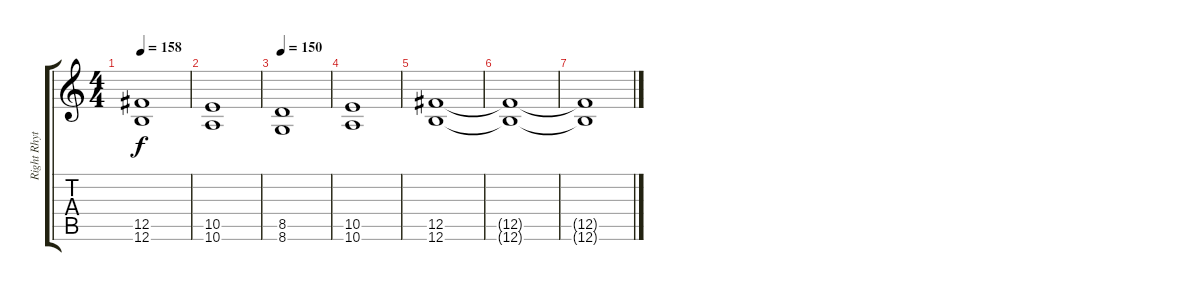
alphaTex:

\track ("Right Rhythm Guitar" "Right Rhyt") {instrument distortionguitar}
\staff {score tabs}
\tuning (Db4 Ab3 E3 B2 Gb2 B1) {hide}
\ts (4 4)
\tempo 158
\clef g2
\ks c
(12.5 12.6).1{dy f} |
(10.5 10.6).1 |
\tempo 150
(8.5 8.6).1 |
(10.5 10.6).1 |
(12.5 12.6).1 |
(12.5{t} 12.6{t}).1 |
(12.5{t} 12.6{t}).1{volume 0}
